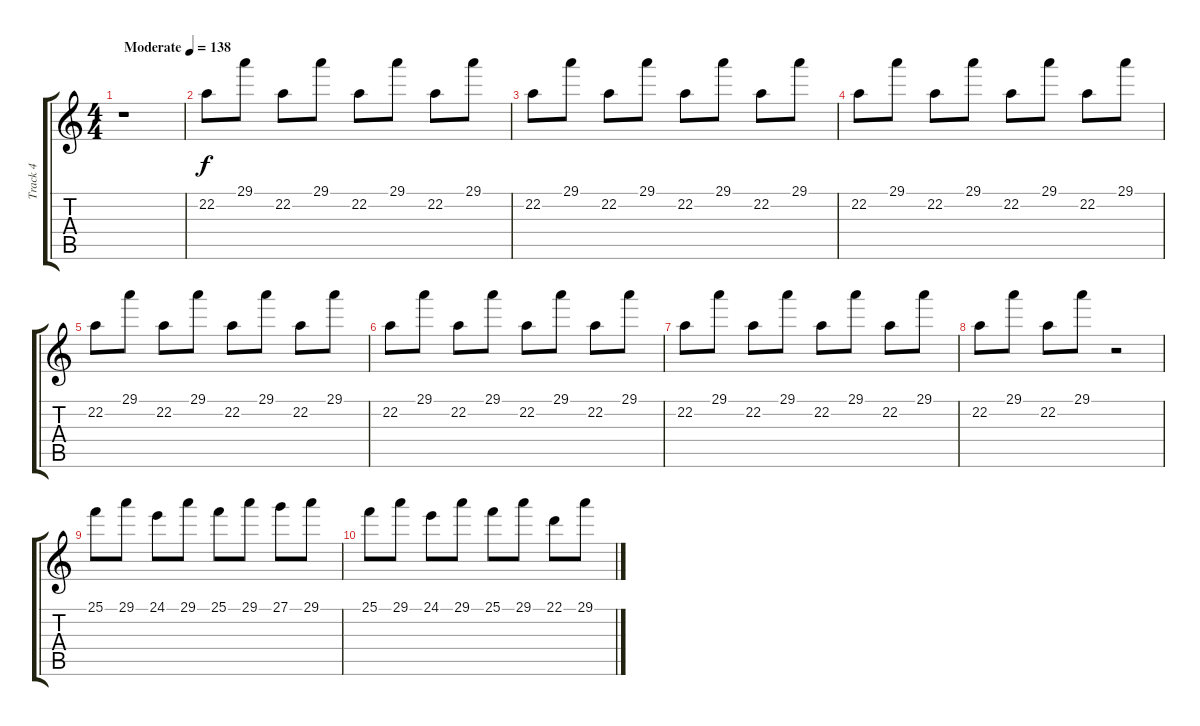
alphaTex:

\track ("Track 4" "Track 4") {instrument celesta}
\staff {score tabs}
\tuning (E4 B3 G3 D3 A2 E2) {hide}
\ts (4 4)
\tempo (138 "Moderate")
\clef g2
\ks c
r.1{dy f instrument celesta} |
22.2.8 29.1.8 22.2.8 29.1.8 22.2.8 29.1.8 22.2.8 29.1.8 |
22.2.8 29.1.8 22.2.8 29.1.8 22.2.8 29.1.8 22.2.8 29.1.8 |
22.2.8 29.1.8 22.2.8 29.1.8 22.2.8 29.1.8 22.2.8 29.1.8 |
22.2.8 29.1.8 22.2.8 29.1.8 22.2.8 29.1.8 22.2.8 29.1.8 |
22.2.8 29.1.8 22.2.8 29.1.8 22.2.8 29.1.8 22.2.8 29.1.8 |
22.2.8 29.1.8 22.2.8 29.1.8 22.2.8 29.1.8 22.2.8 29.1.8 |
22.2.8 29.1.8 22.2.8 29.1.8 r.2 |
25.1.8 29.1.8 24.1.8 29.1.8 25.1.8 29.1.8 27.1.8 29.1.8 |
25.1.8 29.1.8 24.1.8 29.1.8 25.1.8 29.1.8 22.1.8 29.1.8
